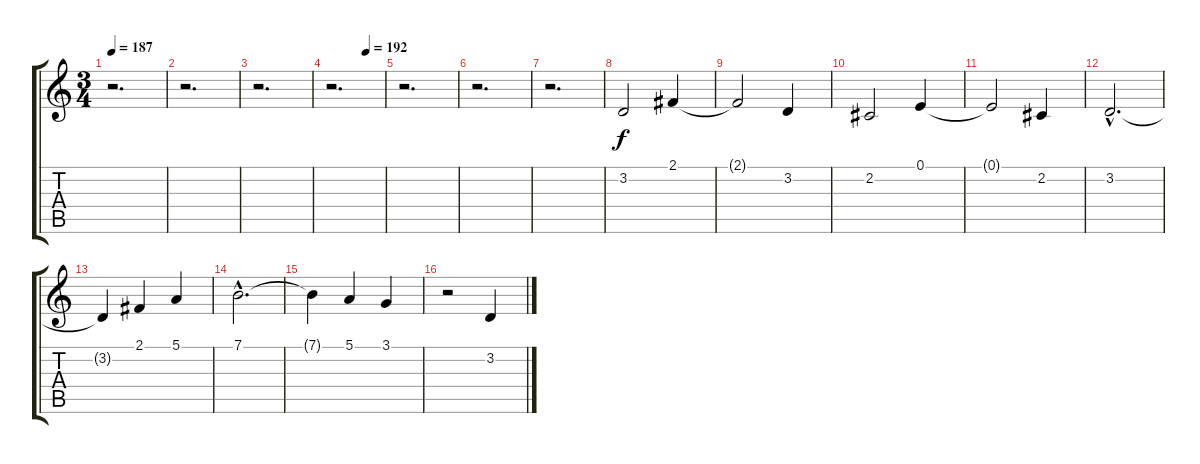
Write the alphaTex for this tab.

\track "" {instrument fx5brightness}
\staff {score tabs}
\tuning (E4 B3 G3 D3 A2 E2) {hide}
\ts (3 4)
\tempo 187
\clef g2
\ks c
r.2{d dy mf} |
r.2{d} |
r.2{d} |
\tempo (192 0.6666666666666666)
r.2{d} |
r.2{d} |
r.2{d} |
r.2{d} |
3.2.2{dy f} 2.1.4 |
2.1{t}.2 3.2.4 |
2.2.2 0.1.4 |
0.1{t}.2 2.2.4 |
3.2{hac}.2{d} |
3.2{t}.4 2.1.4 5.1.4 |
7.1{hac}.2{d} |
7.1{t}.4 5.1.4 3.1.4 |
r.2 3.2.4
